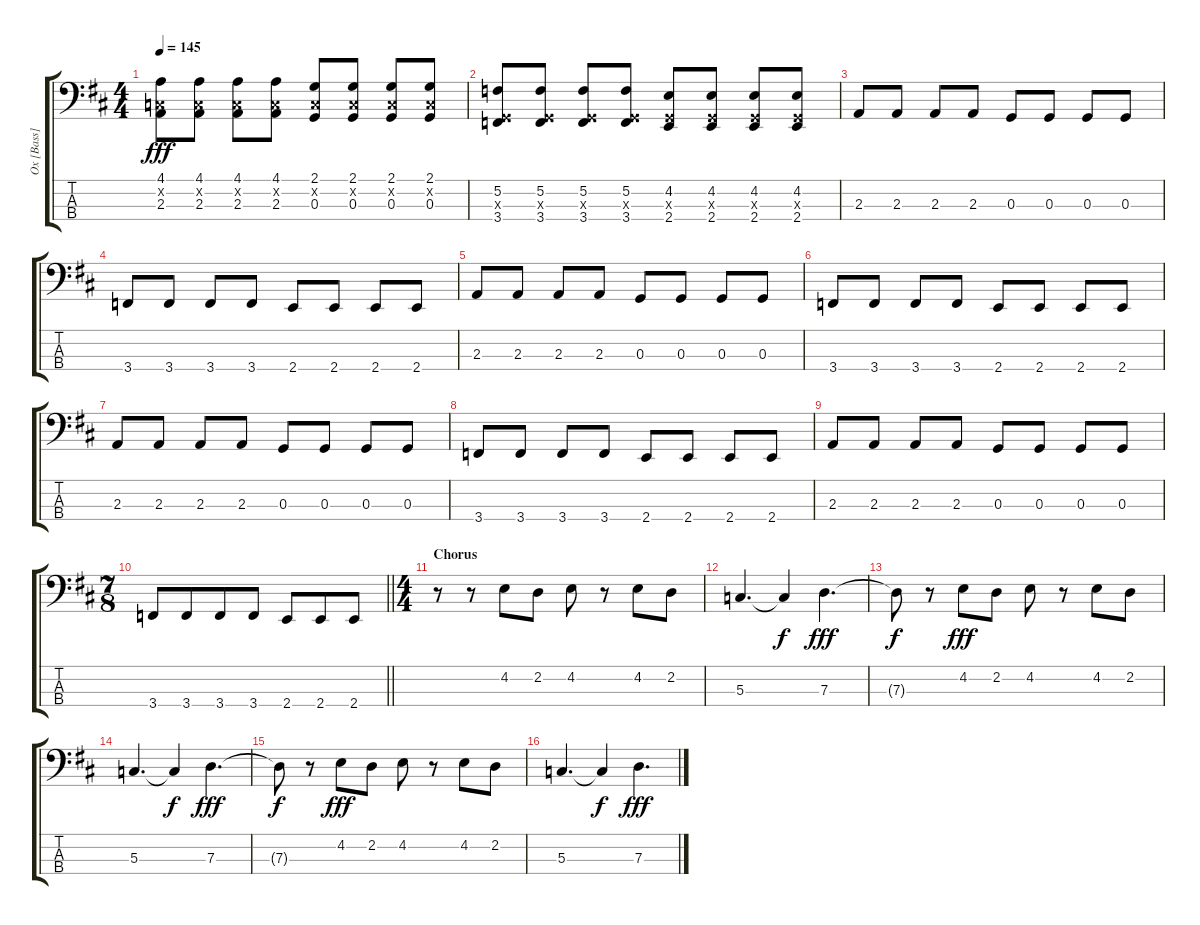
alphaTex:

\track ("Ox [Bass]" "Ox [Bass]") {instrument electricbasspick}
\staff {score tabs}
\tuning (F2 C2 G1 D1) {hide}
\ts (4 4)
\tempo 145
\clef f4
\ks d
(4.1 0.2{x} 2.3).8{dy fff} (4.1 0.2{x} 2.3).8 (4.1 0.2{x} 2.3).8 (4.1 0.2{x} 2.3).8 (2.1 0.2{x} 0.3).8 (2.1 0.2{x} 0.3).8 (2.1 0.2{x} 0.3).8 (2.1 0.2{x} 0.3).8 |
(5.2 0.3{x} 3.4).8 (5.2 0.3{x} 3.4).8 (5.2 0.3{x} 3.4).8 (5.2 0.3{x} 3.4).8 (4.2 0.3{x} 2.4).8 (4.2 0.3{x} 2.4).8 (4.2 0.3{x} 2.4).8 (4.2 0.3{x} 2.4).8 |
2.3.8 2.3.8 2.3.8 2.3.8 0.3.8 0.3.8 0.3.8 0.3.8 |
3.4.8 3.4.8 3.4.8 3.4.8 2.4.8 2.4.8 2.4.8 2.4.8 |
2.3.8 2.3.8 2.3.8 2.3.8 0.3.8 0.3.8 0.3.8 0.3.8 |
3.4.8 3.4.8 3.4.8 3.4.8 2.4.8 2.4.8 2.4.8 2.4.8 |
2.3.8 2.3.8 2.3.8 2.3.8 0.3.8 0.3.8 0.3.8 0.3.8 |
3.4.8 3.4.8 3.4.8 3.4.8 2.4.8 2.4.8 2.4.8 2.4.8 |
2.3.8 2.3.8 2.3.8 2.3.8 0.3.8 0.3.8 0.3.8 0.3.8 |
\ts (7 8)
\barLineRight lightlight
3.4.8 3.4.8 3.4.8 3.4.8 2.4.8 2.4.8 2.4.8 |
\ts (4 4)
\section ("" "Chorus")
r.8 r.8 4.2.8 2.2.8 4.2.8 r.8 4.2.8 2.2.8 |
5.3.4{d} 5.3{t}.4{dy f} 7.3.4{d dy fff} |
7.3{t}.8{dy f} r.8 4.2.8{dy fff} 2.2.8 4.2.8 r.8 4.2.8 2.2.8 |
5.3.4{d} 5.3{t}.4{dy f} 7.3.4{d dy fff} |
7.3{t}.8{dy f} r.8 4.2.8{dy fff} 2.2.8 4.2.8 r.8 4.2.8 2.2.8 |
5.3.4{d} 5.3{t}.4{dy f} 7.3.4{d dy fff}
